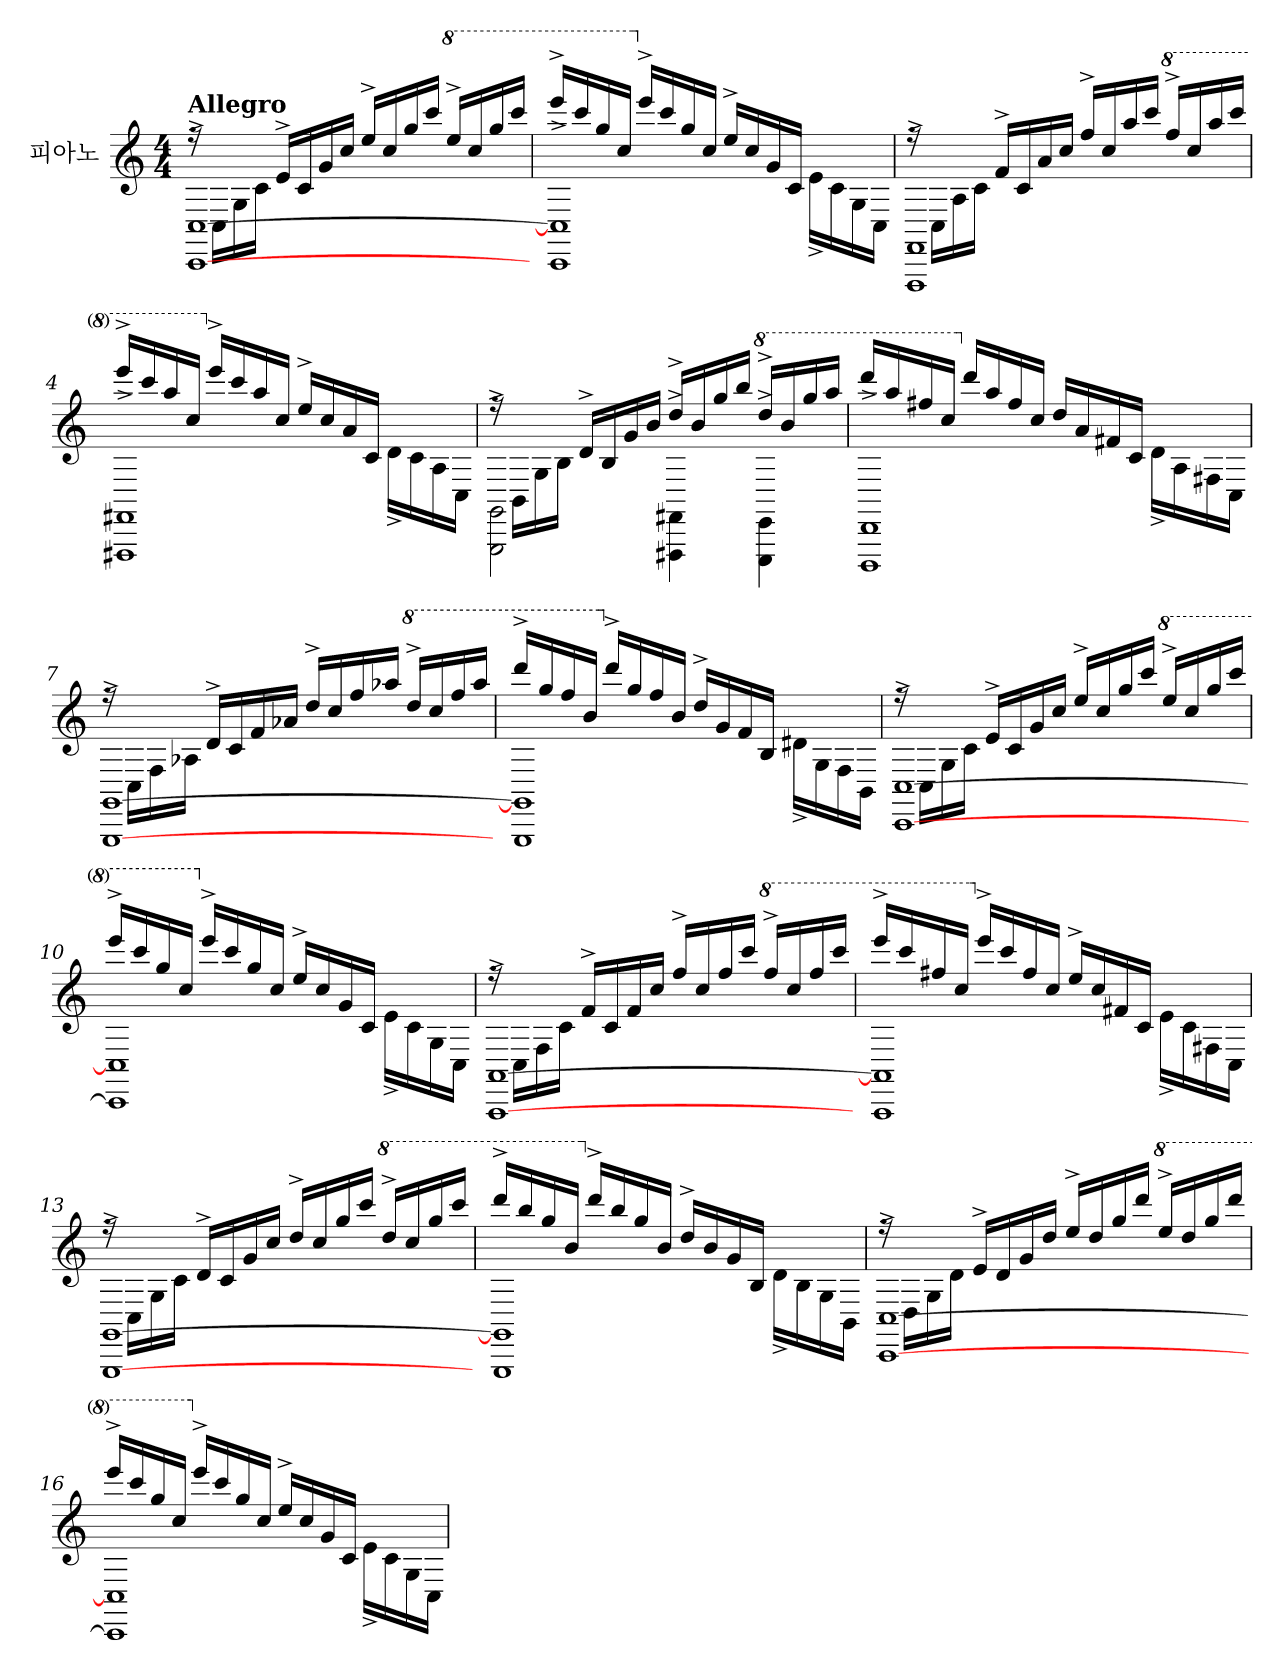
**kern
*part1
*staff1
*I"피아노
*clefG2
*k[]
*M4/4
=1
*^
*	*^
!LO:TX:a:B:t=Allegro	!	!
4ryy	16r	[1CC^ [1C^
.	16C\LL	.
.	16G\	.
.	16c\JJ	.
16e^/LL	4ryy	.
16c/	.	.
16g/	.	.
16cc/JJ	.	.
16ee^/LL	2ryy	.
16cc/	.	.
16gg/	.	.
16ccc/JJ	.	.
*8va	*	*
16eee^/LL	.	.
16ccc/	.	.
16ggg/	.	.
16cccc/JJ	.	.
=2	=2	=2
16eeee^/LL	2.ryy	1C]^ 1c]^
16cccc/	.	.
16ggg/	.	.
16ccc/JJ	.	.
*X8va	*	*
16eee^/LL	.	.
16ccc/	.	.
16gg/	.	.
16cc/JJ	.	.
16ee^/LL	.	.
16cc/	.	.
16g/	.	.
16c/JJ	.	.
16ryy	16e^\LL	.
16ryy	16c\	.
16ryy	16G\	.
16ryy	16C\JJ	.
!!LO:LB:g=z	!!	!!
=3	=3	=3
4ryy	16r	1FFF^ 1FF^
.	16C\LL	.
.	16A\	.
.	16c\JJ	.
16f^/LL	4ryy	.
16c/	.	.
16a/	.	.
16cc/JJ	.	.
16ff^/LL	2ryy	.
16cc/	.	.
16aa/	.	.
16ccc/JJ	.	.
*8va	*	*
16fff^/LL	.	.
16ccc/	.	.
16aaa/	.	.
16cccc/JJ	.	.
=4	=4	=4
16eeee^/LL	2.ryy	1FF#X^ 1F#X^
16cccc/	.	.
16aaa/	.	.
16ccc/JJ	.	.
*X8va	*	*
16eee^/LL	.	.
16ccc/	.	.
16aa/	.	.
16cc/JJ	.	.
16ee^/LL	.	.
16cc/	.	.
16a/	.	.
16c/JJ	.	.
16ryy	16d^\LL	.
16ryy	16c\	.
16ryy	16A\	.
16ryy	16C\JJ	.
!!LO:LB:g=z	!!	!!
=5	=5	=5
4ryy	16r	2GGG\^ 2GG\^
.	16BB\LL	.
.	16G\	.
.	16B\JJ	.
16d^/LL	4ryy	.
16B/	.	.
16g/	.	.
16b/JJ	.	.
16dd^/LL	2ryy	4FFF#X\^ 4FF#X\^
16b/	.	.
16gg/	.	.
16bb/JJ	.	.
*8va	*	*
16ddd^/LL	.	4EE\^ 4E\^
16bb/	.	.
16ggg/	.	.
16aaa/JJ	.	.
=6	=6	=6
16dddd/LL	2.ryy	1DD^ 1D^
16aaa/	.	.
16fff#X/	.	.
16ccc/JJ	.	.
*X8va	*	*
16ddd/LL	.	.
16aa/	.	.
16ff#/	.	.
16cc/JJ	.	.
16dd/LL	.	.
16a/	.	.
16f#X/	.	.
16c/JJ	.	.
16ryy	16d^\LL	.
16ryy	16A\	.
16ryy	16F#X\	.
16ryy	16C\JJ	.
!!LO:LB:g=z	!!	!!
=7	=7	=7
4ryy	16r	[1GGG^ [1GG^
.	16C\LL	.
.	16F\	.
.	16A-X\JJ	.
16d^/LL	4ryy	.
16c/	.	.
16f/	.	.
16a-X/JJ	.	.
16dd^/LL	2ryy	.
16cc/	.	.
16ff/	.	.
16aa-X/JJ	.	.
*8va	*	*
16ddd^/LL	.	.
16ccc/	.	.
16fff/	.	.
16aaa-/JJ	.	.
=8	=8	=8
16dddd^/LL	2.ryy	1GG] 1G]
16ggg/	.	.
16fff/	.	.
16bb/JJ	.	.
*X8va	*	*
16ddd^/LL	.	.
16gg/	.	.
16ff/	.	.
16b/JJ	.	.
16dd^/LL	.	.
16g/	.	.
16f/	.	.
16B/JJ	.	.
16ryy	16d#X^\LL	.
16ryy	16G\	.
16ryy	16F\	.
16ryy	16BB\JJ	.
!!LO:LB:g=z	!!	!!
=9	=9	=9
4ryy	16r	[1CC^ [1C^
.	16C\LL	.
.	16G\	.
.	16c\JJ	.
16e^/LL	4ryy	.
16c/	.	.
16g/	.	.
16cc/JJ	.	.
16ee^/LL	2ryy	.
16cc/	.	.
16gg/	.	.
16ccc/JJ	.	.
*8va	*	*
16eee^/LL	.	.
16ccc/	.	.
16ggg/	.	.
16cccc/JJ	.	.
=10	=10	=10
16eeee^/LL	2.ryy	1C] 1c]
16cccc/	.	.
16ggg/	.	.
16ccc/JJ	.	.
*X8va	*	*
16eee^/LL	.	.
16ccc/	.	.
16gg/	.	.
16cc/JJ	.	.
16ee^/LL	.	.
16cc/	.	.
16g/	.	.
16c/JJ	.	.
16ryy	16e^\LL	.
16ryy	16c\	.
16ryy	16G\	.
16ryy	16C\JJ	.
!!LO:PB:g=z	!!	!!
=11	=11	=11
4ryy	16r	[1AAA^ [1AA^
.	16C\LL	.
.	16F\	.
.	16c\JJ	.
16f^/LL	4ryy	.
16c/	.	.
16f/	.	.
16cc/JJ	.	.
16ff^/LL	2ryy	.
16cc/	.	.
16ff/	.	.
16ccc/JJ	.	.
*8va	*	*
16fff^/LL	.	.
16ccc/	.	.
16fff/	.	.
16cccc/JJ	.	.
=12	=12	=12
16eeee^/LL	2.ryy	1AA] 1A]
16cccc/	.	.
16fff#X/	.	.
16ccc/JJ	.	.
*X8va	*	*
16eee^/LL	.	.
16ccc/	.	.
16ff#/	.	.
16cc/JJ	.	.
16ee^/LL	.	.
16cc/	.	.
16f#X/	.	.
16c/JJ	.	.
16ryy	16e^\LL	.
16ryy	16c\	.
16ryy	16F#X\	.
16ryy	16C\JJ	.
!!LO:LB:g=z	!!	!!
=13	=13	=13
4ryy	16r	[1GGG^ [1GG^
.	16C\LL	.
.	16G\	.
.	16c\JJ	.
16d^/LL	4ryy	.
16c/	.	.
16g/	.	.
16cc/JJ	.	.
16dd^/LL	2ryy	.
16cc/	.	.
16gg/	.	.
16ccc/JJ	.	.
*8va	*	*
16ddd^/LL	.	.
16ccc/	.	.
16ggg/	.	.
16cccc/JJ	.	.
=14	=14	=14
16dddd^/LL	2.ryy	1GG] 1G]
16bbb/	.	.
16ggg/	.	.
16bb/JJ	.	.
*X8va	*	*
16ddd^/LL	.	.
16bb/	.	.
16gg/	.	.
16b/JJ	.	.
16dd^/LL	.	.
16b/	.	.
16g/	.	.
16B/JJ	.	.
16ryy	16d^\LL	.
16ryy	16B\	.
16ryy	16G\	.
16ryy	16BB\JJ	.
!!LO:LB:g=z	!!	!!
=15	=15	=15
4ryy	16r	[1CC^ [1C^
.	16D\LL	.
.	16G\	.
.	16d\JJ	.
16e^/LL	4ryy	.
16d/	.	.
16g/	.	.
16dd/JJ	.	.
16ee^/LL	2ryy	.
16dd/	.	.
16gg/	.	.
16ddd/JJ	.	.
*8va	*	*
16eee^/LL	.	.
16ddd/	.	.
16ggg/	.	.
16dddd/JJ	.	.
=16	=16	=16
16eeee^/LL	2.ryy	1C] 1c]
16cccc/	.	.
16ggg/	.	.
16ccc/JJ	.	.
*X8va	*	*
16eee^/LL	.	.
16ccc/	.	.
16gg/	.	.
16cc/JJ	.	.
16ee^/LL	.	.
16cc/	.	.
16g/	.	.
16c/JJ	.	.
16ryy	16e^\LL	.
16ryy	16c\	.
16ryy	16G\	.
16ryy	16C\JJ	.
*v	*v	*v
=
*-
